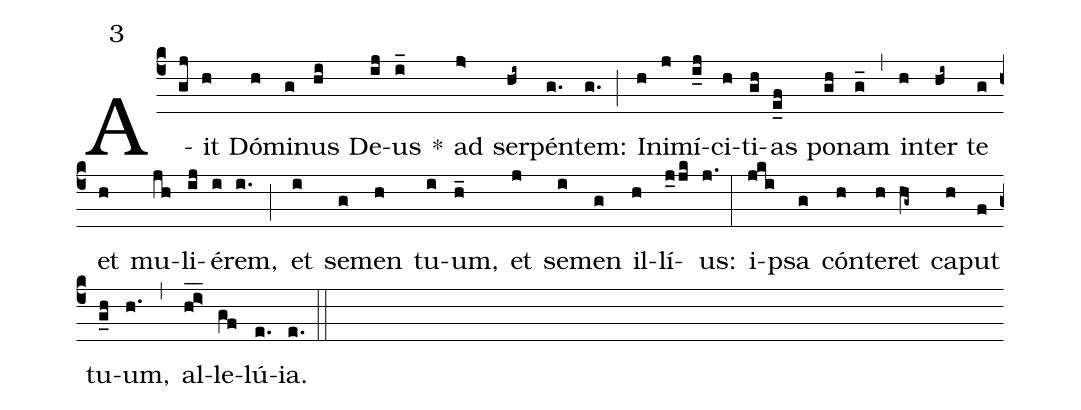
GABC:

mode: 3;
%%
(c4)
A(gj)it(h) Dó(h)mi(g)nus(hi) De(ij)us(i_) *()
ad(j>) ser(hi~)pén(g.)tem:(g.) (;)
In(h)i(j)mí(i_j)ci(h)ti(gh)as(e_f) po(gh)nam(g_) (,)
in(h)ter(hi~) te(g) et(h) mu(jh)li(ij)é(i)rem,(i.) (;)
et(i) se(g)men(h) tu(i)um,(h_)
et(j) se(i)men(g) il(h)lí(j_0jk)us:(j.) (:)
i(jki)psa(g) cón(h)te(h)ret(hg~) ca(h)put(f) tu(g_h)um,(h.) (,)
al(hi>__)le(gf)lú(e.)ia.(e.) (::)
